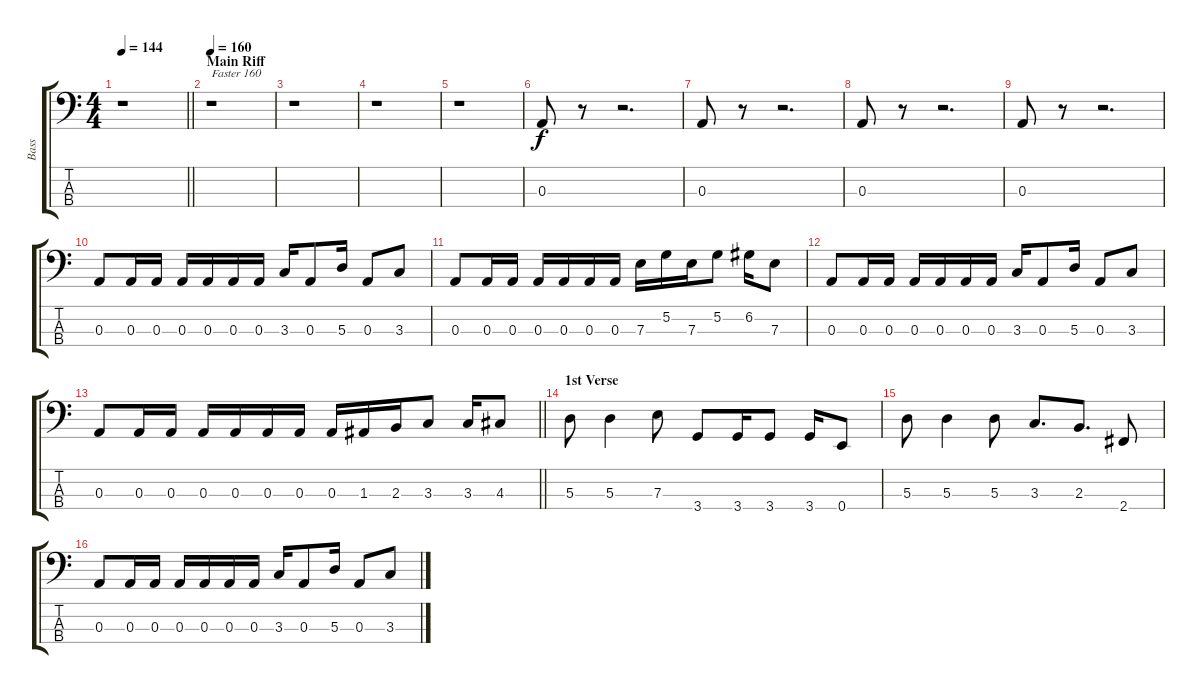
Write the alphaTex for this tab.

\track ("Bass" "Bass") {instrument electricbasspick}
\staff {score tabs}
\tuning (G2 D2 A1 E1) {hide}
\ts (4 4)
\tempo 144
\clef f4
\barLineRight lightlight
\ks c
r.1{dy f} |
\section ("" "Main Riff")
\tempo 160
r.1{txt "Faster 160"} |
r.1 |
r.1 |
r.1 |
0.3.8 r.8 r.2{d} |
0.3.8 r.8 r.2{d} |
0.3.8 r.8 r.2{d} |
0.3.8 r.8 r.2{d} |
0.3.8 0.3.16 0.3.16 0.3.16 0.3.16 0.3.16 0.3.16 3.3.16 0.3.8 5.3.16 0.3.8 3.3.8 |
0.3.8 0.3.16 0.3.16 0.3.16 0.3.16 0.3.16 0.3.16 7.3.16 5.2.16 7.3.16 5.2.8 6.2.16 7.3.8 |
0.3.8 0.3.16 0.3.16 0.3.16 0.3.16 0.3.16 0.3.16 3.3.16 0.3.8 5.3.16 0.3.8 3.3.8 |
\barLineRight lightlight
0.3.8 0.3.16 0.3.16 0.3.16 0.3.16 0.3.16 0.3.16 0.3.16 1.3.16 2.3.16 3.3.8 3.3.16 4.3.8 |
\section ("" "1st Verse")
5.3.8 5.3.4 7.3.8 3.4.8 3.4.16 3.4.8 3.4.16 0.4.8 |
5.3.8 5.3.4 5.3.8 3.3.8{d} 2.3.8{d} 2.4.8 |
0.3.8 0.3.16 0.3.16 0.3.16 0.3.16 0.3.16 0.3.16 3.3.16 0.3.8 5.3.16 0.3.8 3.3.8
